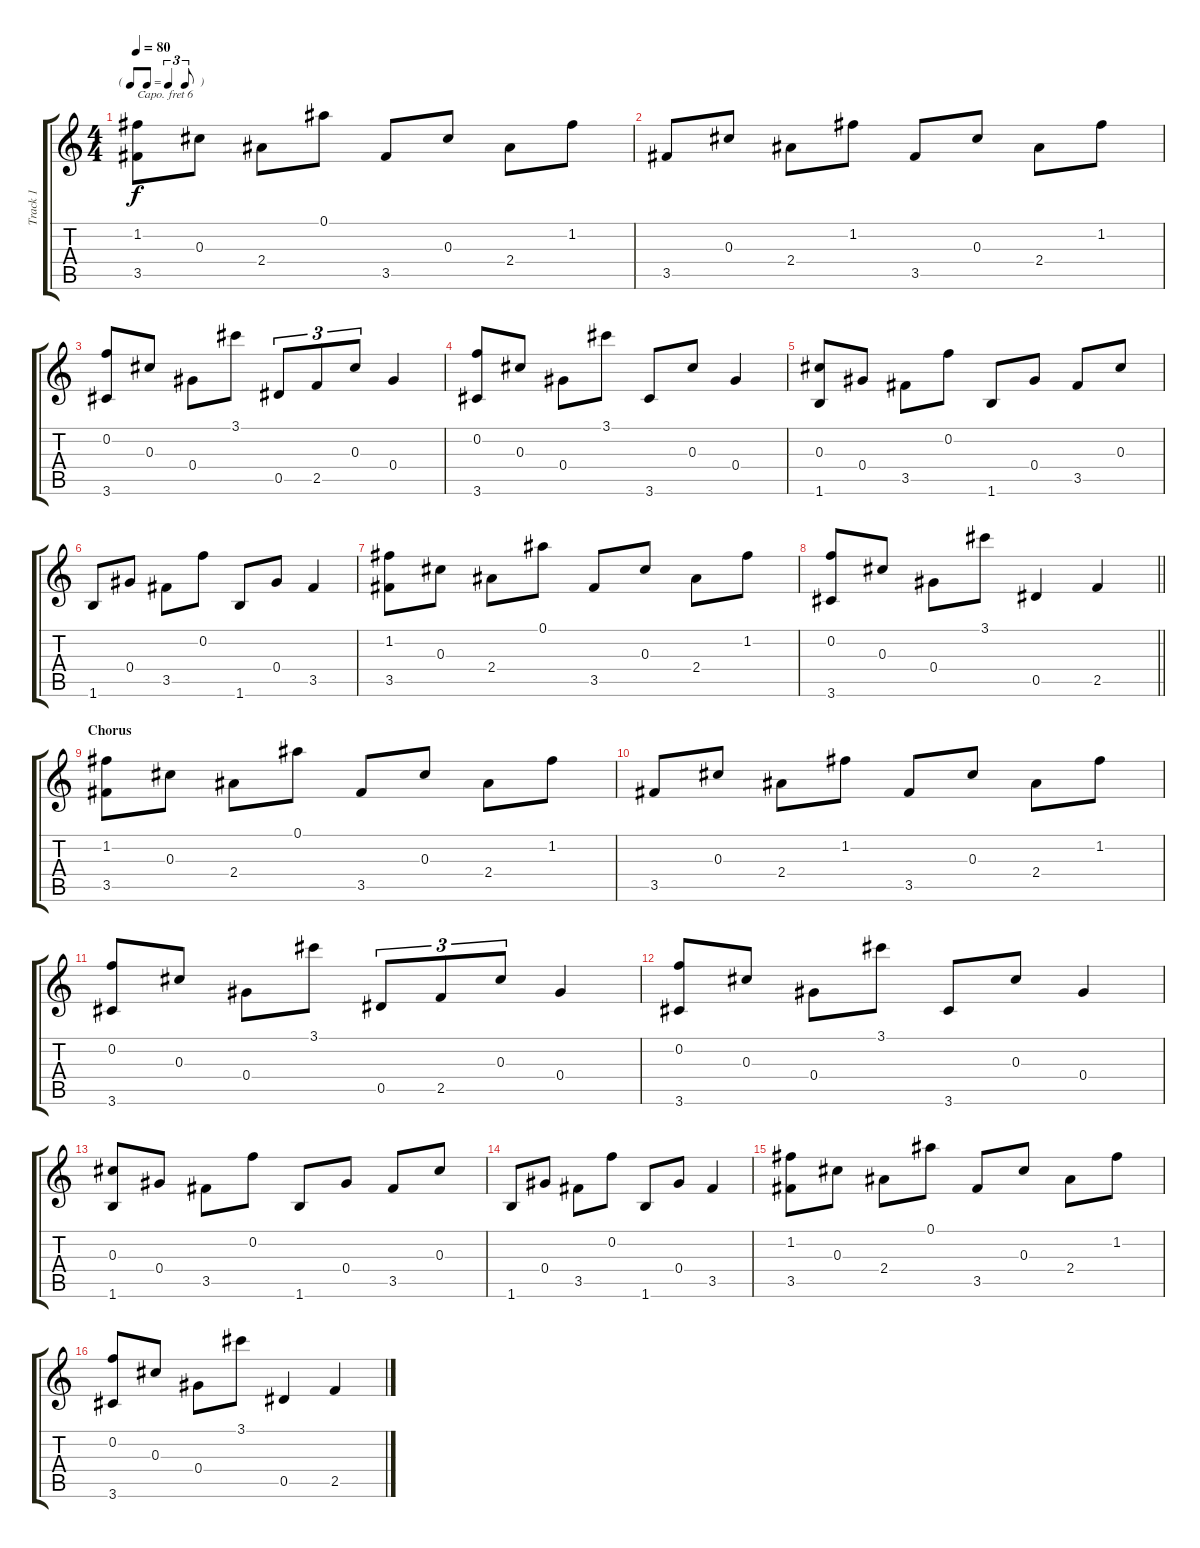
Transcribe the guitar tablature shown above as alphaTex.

\track ("Track 1" "Track 1") {instrument acousticguitarsteel}
\staff {score tabs}
\capo 6
\tuning (E4 B3 G3 D3 A2 E2) {hide}
\ts (4 4)
\tf triplet8th
\tempo 80
\clef g2
\ks c
(1.2 3.5).8{dy f} 0.3.8 2.4.8 0.1.8 3.5.8 0.3.8 2.4.8 1.2.8 |
3.5.8 0.3.8 2.4.8 1.2.8 3.5.8 0.3.8 2.4.8 1.2.8 |
(0.2 3.6).8 0.3.8 0.4.8 3.1.8 0.5.8{tu (3 2)} 2.5.8{tu (3 2)} 0.3.8{tu (3 2)} 0.4.4 |
(0.2 3.6).8 0.3.8 0.4.8 3.1.8 3.6.8 0.3.8 0.4.4 |
(0.3 1.6).8 0.4.8 3.5.8 0.2.8 1.6.8 0.4.8 3.5.8 0.3.8 |
1.6.8 0.4.8 3.5.8 0.2.8 1.6.8 0.4.8 3.5.4 |
(1.2 3.5).8 0.3.8 2.4.8 0.1.8 3.5.8 0.3.8 2.4.8 1.2.8 |
\barLineRight lightlight
(0.2 3.6).8 0.3.8 0.4.8 3.1.8 0.5.4 2.5.4 |
\section ("" "Chorus")
(1.2 3.5).8 0.3.8 2.4.8 0.1.8 3.5.8 0.3.8 2.4.8 1.2.8 |
3.5.8 0.3.8 2.4.8 1.2.8 3.5.8 0.3.8 2.4.8 1.2.8 |
(0.2 3.6).8 0.3.8 0.4.8 3.1.8 0.5.8{tu (3 2)} 2.5.8{tu (3 2)} 0.3.8{tu (3 2)} 0.4.4 |
(0.2 3.6).8 0.3.8 0.4.8 3.1.8 3.6.8 0.3.8 0.4.4 |
(0.3 1.6).8 0.4.8 3.5.8 0.2.8 1.6.8 0.4.8 3.5.8 0.3.8 |
1.6.8 0.4.8 3.5.8 0.2.8 1.6.8 0.4.8 3.5.4 |
(1.2 3.5).8 0.3.8 2.4.8 0.1.8 3.5.8 0.3.8 2.4.8 1.2.8 |
(0.2 3.6).8 0.3.8 0.4.8 3.1.8 0.5.4 2.5.4
